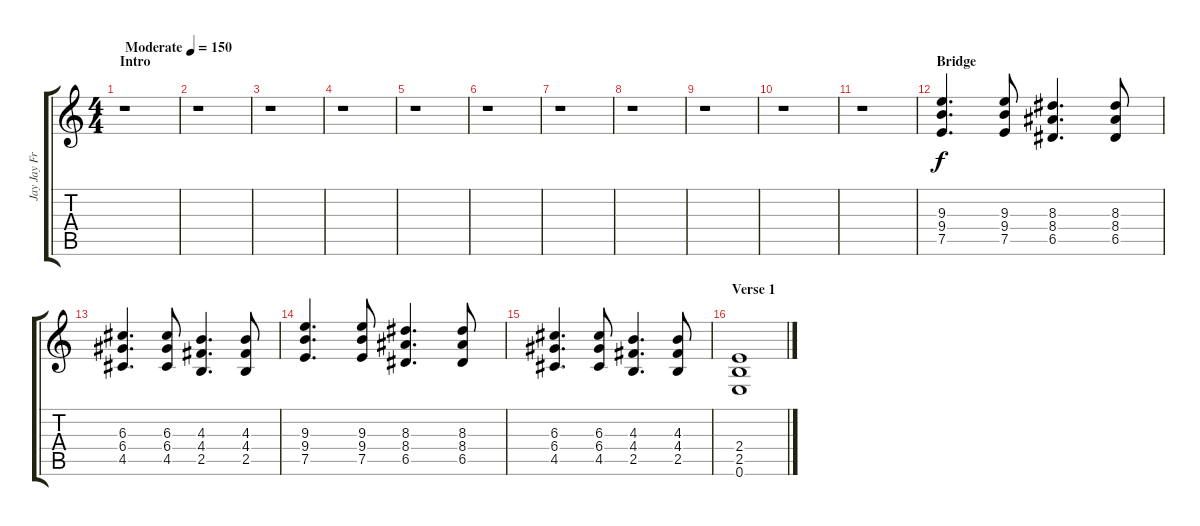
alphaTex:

\track ("Jay Jay French - Lead/Rhythm" "Jay Jay Fr") {instrument distortionguitar}
\staff {score tabs}
\tuning (E4 B3 G3 D3 A2 E2) {hide}
\ts (4 4)
\section ("" "Intro")
\tempo (150 "Moderate")
\clef g2
\ks c
r.1{dy f instrument distortionguitar} |
r.1 |
r.1 |
r.1 |
r.1 |
r.1 |
r.1 |
r.1 |
r.1 |
r.1 |
r.1 |
\section ("" "Bridge")
(9.3 9.4 7.5).4{d} (9.3 9.4 7.5).8 (8.3 8.4 6.5).4{d} (8.3 8.4 6.5).8 |
(6.3 6.4 4.5).4{d} (6.3 6.4 4.5).8 (4.3 4.4 2.5).4{d} (4.3 4.4 2.5).8 |
(9.3 9.4 7.5).4{d} (9.3 9.4 7.5).8 (8.3 8.4 6.5).4{d} (8.3 8.4 6.5).8 |
(6.3 6.4 4.5).4{d} (6.3 6.4 4.5).8 (4.3 4.4 2.5).4{d} (4.3 4.4 2.5).8 |
\section ("" "Verse 1")
(2.4 2.5 0.6).1
